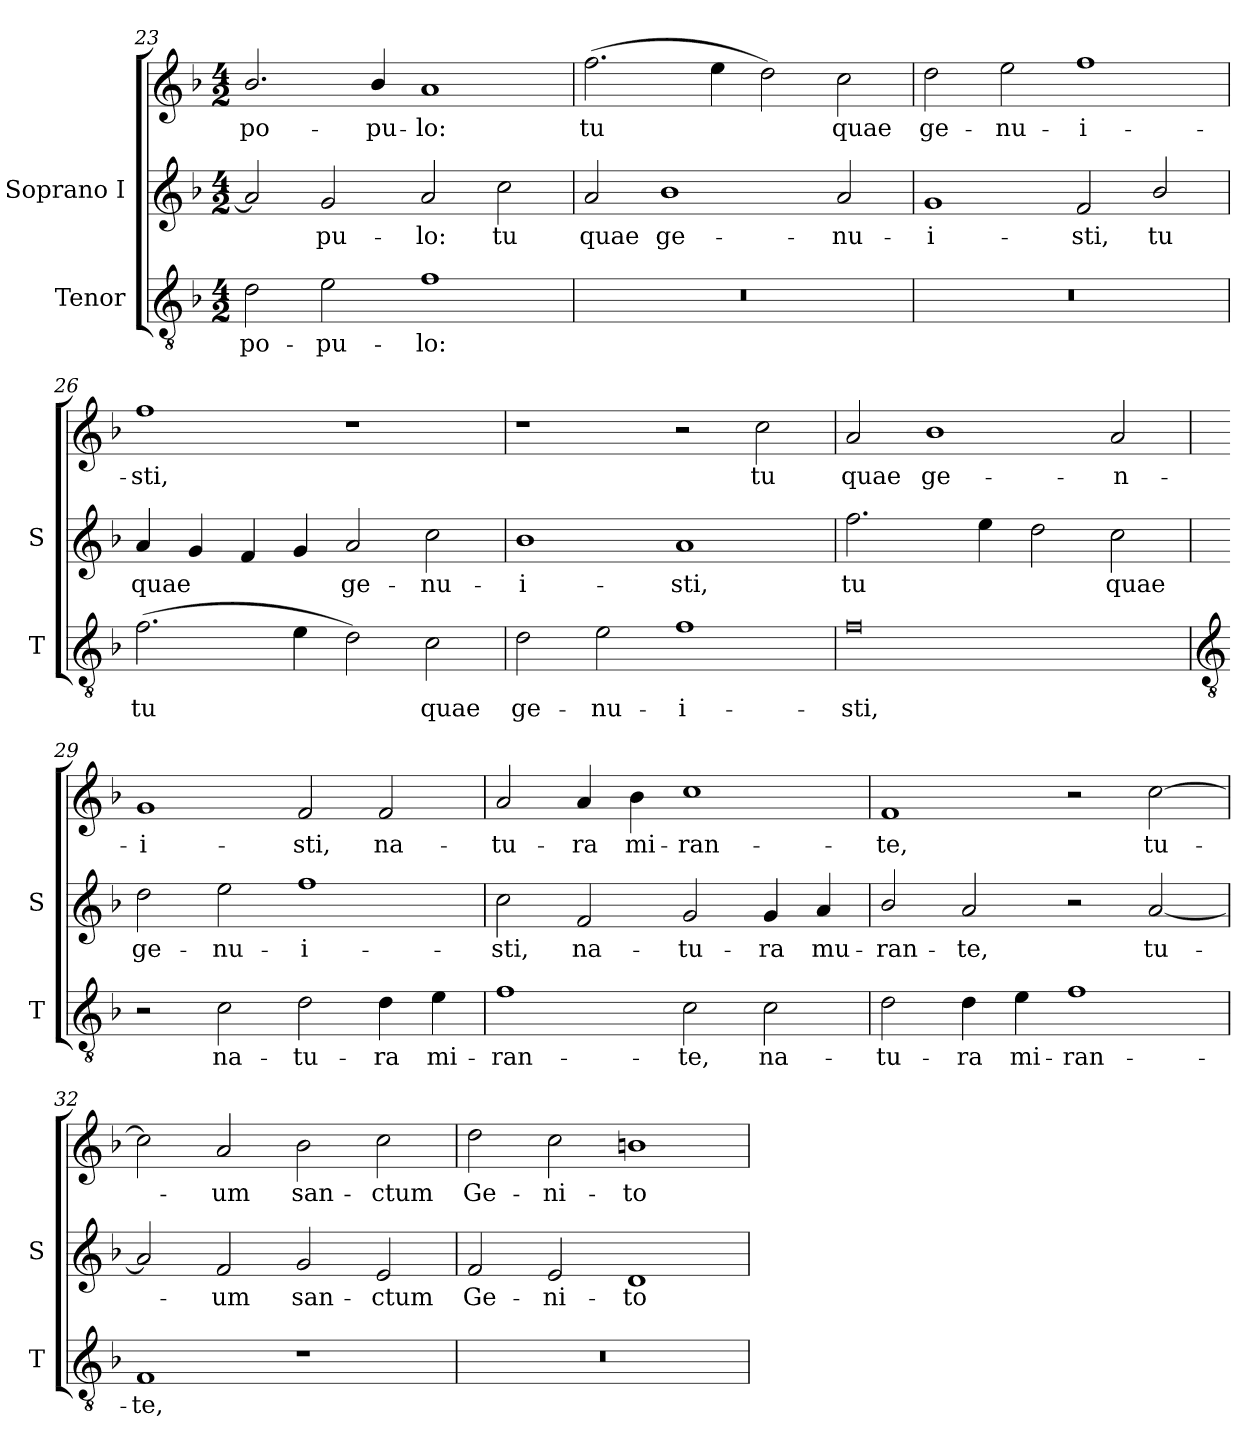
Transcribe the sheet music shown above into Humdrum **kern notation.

**kern	**text	**kern	**text	**kern	**text
*part2	*part2	*part1	*part1	*part1	*part1
*staff3	*staff3	*staff2	*staff2	*staff1	*staff1
*I"Tenor	*	*I"Soprano I	*	*	*
*I'T	*	*I'S	*	*	*
!!LO:LB:g=z
*clefGv2	*	*clefG2	*	*clefG2	*
*k[b-]	*	*k[b-]	*	*k[b-]	*
*F:	*	*F:	*	*F:	*
*M4/2	*	*M4/2	*	*M4/2	*
=23	=23	=23	=23	=23	=23
!	!LO:LY:b	!	!	!	!LO:LY:b
2d	po-	2a]	.	2.b-/	po-
!	!LO:LY:b	!	!LO:LY:b	!	!
2e	-pu-	2g	pu-	.	.
!	!	!	!	!	!LO:LY:b
.	.	.	.	4b-/	-pu-
!	!LO:LY:b	!	!LO:LY:b	!	!LO:LY:b
1f	-lo:	2a	-lo:	1a	-lo:
!	!	!	!LO:LY:b	!	!
.	.	2cc	tu	.	.
=24	=24	=24	=24	=24	=24
!	!	!	!LO:LY:b	!	!LO:LY:b
0r	.	2a	quae	(>2.ff	tu
!	!	!	!LO:LY:b	!	!
.	.	1b-	ge-	.	.
.	.	.	.	4ee	.
.	.	.	.	2dd)	.
!	!	!	!LO:LY:b	!	!LO:LY:b
.	.	2a	-nu-	2cc	quae
=25	=25	=25	=25	=25	=25
!	!	!	!LO:LY:b	!	!LO:LY:b
0r	.	1g	-i-	2dd	-ge-
!	!	!	!	!	!LO:LY:b
.	.	.	.	2ee	-nu-
!	!	!	!LO:LY:b	!	!LO:LY:b
.	.	2f	-sti,	1ff	-i-
!	!	!	!LO:LY:b	!	!
.	.	2b-/	tu	.	.
=26	=26	=26	=26	=26	=26
!	!LO:LY:b	!	!LO:LY:b	!	!LO:LY:b
(>2.f	tu	4a	quae	1ff	sti,
.	.	4g	.	.	.
.	.	4f	.	.	.
4e	.	4g	.	.	.
!	!	!	!LO:LY:b	!	!
2d)	.	2a	ge-	1r	.
!	!LO:LY:b	!	!LO:LY:b	!	!
2c	quae	2cc	-nu-	.	.
=27	=27	=27	=27	=27	=27
!	!LO:LY:b	!	!LO:LY:b	!	!
2d	ge-	1b-	i-	1r	.
!	!LO:LY:b	!	!	!	!
2e	-nu-	.	.	.	.
!	!LO:LY:b	!	!LO:LY:b	!	!
1f	-i-	1a	-sti,	2r	.
!	!	!	!	!	!LO:LY:b
.	.	.	.	2cc	-tu
=28	=28	=28	=28	=28	=28
!	!LO:LY:b	!	!LO:LY:b	!	!LO:LY:b
0f	-sti,	2.ff	-tu	2a	quae
!	!	!	!	!	!LO:LY:b
.	.	.	.	1b-	ge-
.	.	4ee	.	.	.
.	.	2dd	.	.	.
!	!	!	!LO:LY:b	!	!LO:LY:b
.	.	2cc	quae	2a	-n-
!!LO:LB:g=z
=29	=29	=29	=29	=29	=29
*clefGv2	*	*	*	*	*
!	!	!	!LO:LY:b	!	!LO:LY:b
2r	.	2dd	-ge-	1g	i-
!	!LO:LY:b	!	!LO:LY:b	!	!
2c	na-	2ee	-nu-	.	.
!	!LO:LY:b	!	!LO:LY:b	!	!LO:LY:b
2d	-tu-	1ff	-i-	2f	-sti,
!	!LO:LY:b	!	!	!	!LO:LY:b
4d	-ra	.	.	2f	na-
!	!LO:LY:b	!	!	!	!
4e	mi-	.	.	.	.
=30	=30	=30	=30	=30	=30
!	!LO:LY:b	!	!LO:LY:b	!	!LO:LY:b
1f	-ran-	2cc	-sti,	2a	-tu-
!	!	!	!LO:LY:b	!	!LO:LY:b
.	.	2f	na-	4a	-ra
!	!	!	!	!	!LO:LY:b
.	.	.	.	4b-	mi-
!	!LO:LY:b	!	!LO:LY:b	!	!LO:LY:b
2c	-te,	2g	-tu-	1cc	-ran-
!	!LO:LY:b	!	!LO:LY:b	!	!
2c	na-	4g	-ra	.	.
!	!	!	!LO:LY:b	!	!
.	.	4a	mu-	.	.
=31	=31	=31	=31	=31	=31
!	!LO:LY:b	!	!LO:LY:b	!	!LO:LY:b
2d	-tu-	2b-/	ran-	1f	-te,
!	!LO:LY:b	!	!LO:LY:b	!	!
4d	-ra	2a	-te,	.	.
!	!LO:LY:b	!	!	!	!
4e	mi-	.	.	.	.
!	!LO:LY:b	!	!	!	!
1f	-ran-	2r	.	2r	.
!	!	!	!LO:LY:b	!	!LO:LY:b
.	.	[2a	tu-	[2cc	tu-
=32	=32	=32	=32	=32	=32
!	!LO:LY:b	!	!	!	!
1F	-te,	2a]	.	2cc]	.
!	!	!	!LO:LY:b	!	!LO:LY:b
.	.	2f	um	2a	um
!	!	!	!LO:LY:b	!	!LO:LY:b
1r	.	2g	san-	2b-	san-
!	!	!	!LO:LY:b	!	!LO:LY:b
.	.	2e	-ctum	2cc	-ctum
=33	=33	=33	=33	=33	=33
!	!	!	!LO:LY:b	!	!LO:LY:b
0r	.	2f	-Ge-	2dd	Ge-
!	!	!	!LO:LY:b	!	!LO:LY:b
.	.	2e	-ni-	2cc	-ni-
!	!	!	!LO:LY:b	!	!LO:LY:b
.	.	1d	-to-	1bn	-to-
=	=	=	=	=	=
*-	*-	*-	*-	*-	*-
